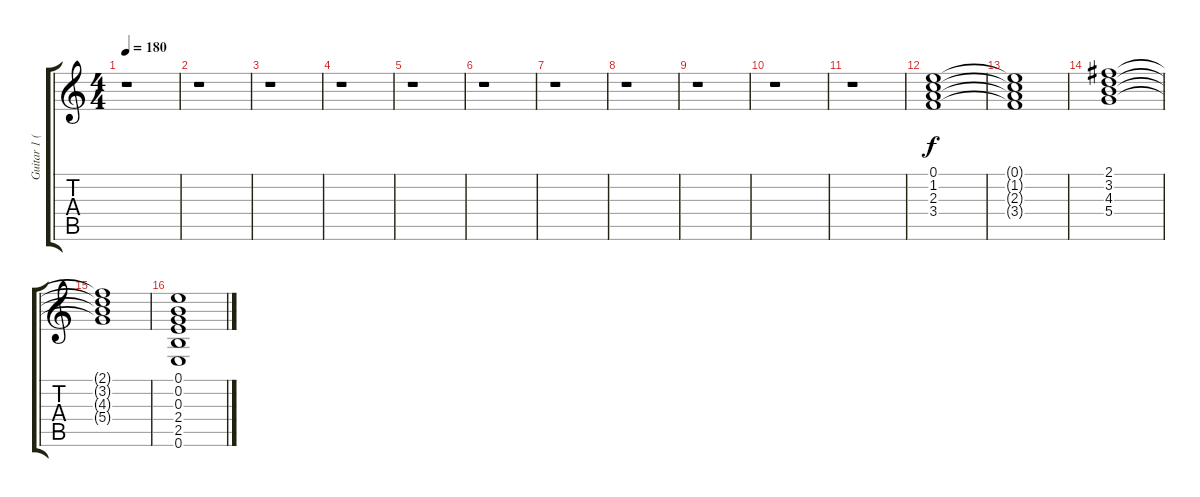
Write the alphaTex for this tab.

\track ("Guitar 1 (Clean)" "Guitar 1 (") {instrument electricguitarclean}
\staff {score tabs}
\tuning (E4 B3 G3 D3 A2 E2) {hide}
\ts (4 4)
\tempo 180
\clef g2
\ks c
r.1{dy f} |
r.1 |
r.1 |
r.1 |
r.1 |
r.1 |
r.1 |
r.1 |
r.1 |
r.1 |
r.1 |
(0.1 1.2 2.3 3.4).1 |
(0.1{t} 1.2{t} 2.3{t} 3.4{t}).1 |
(2.1 3.2 4.3 5.4).1 |
(2.1{t} 3.2{t} 4.3{t} 5.4{t}).1 |
(0.1 0.2 0.3 2.4 2.5 0.6).1
